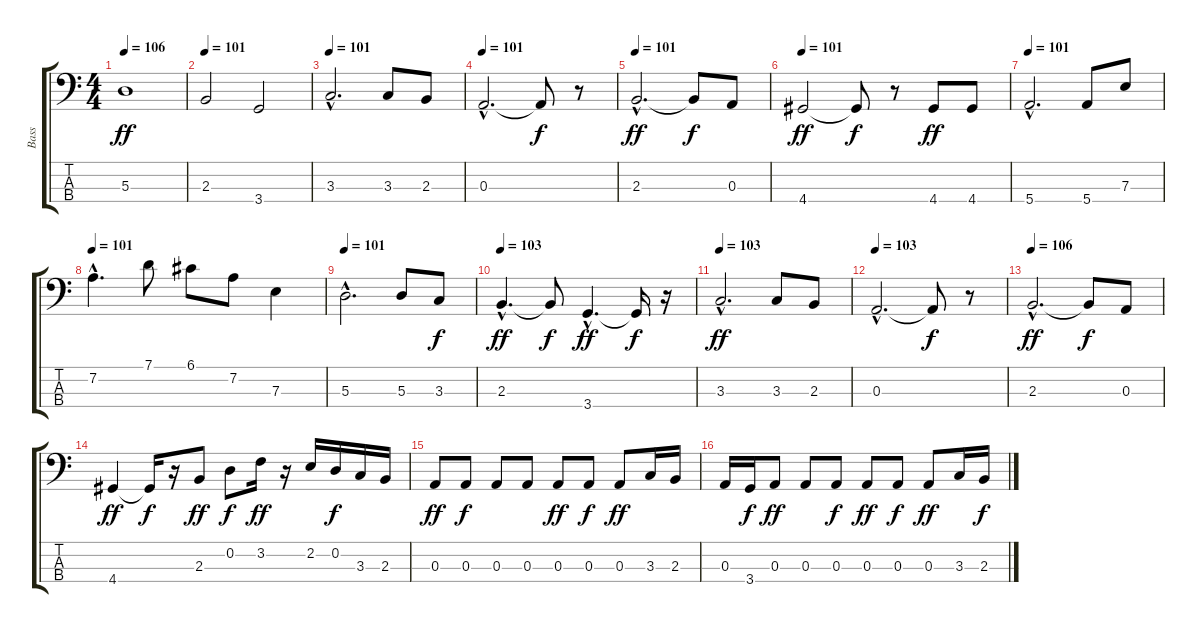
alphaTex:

\track ("Bass" "Bass") {instrument electricbassfinger}
\staff {score tabs}
\tuning (G2 D2 A1 E1) {hide}
\ts (4 4)
\tempo 106
\clef f4
\ks c
5.3.1{dy ff} |
\tempo 101
2.3.2 3.4.2 |
\tempo 101
3.3{hac}.2{d} 3.3.8 2.3.8 |
\tempo 101
0.3{hac}.2{d} 0.3{t}.8{dy f} r.8 |
\tempo 101
2.3{hac}.2{d dy ff} 2.3{t}.8{dy f} 0.3.8 |
\tempo 101
4.4.2{dy ff} 4.4{t}.8{dy f} r.8 4.4.8{dy ff} 4.4.8 |
\tempo 101
5.4{hac}.2{d} 5.4.8 7.3.8 |
\tempo 101
7.2{hac}.4{d} 7.1.8 6.1.8 7.2.8 7.3.4 |
\tempo 101
5.3{hac}.2{d} 5.3.8 3.3.8{dy f} |
\tempo 103
2.3{hac}.4{d dy ff} 2.3{t}.8{dy f} 3.4{hac}.4{d dy ff} 3.4{t}.16{dy f} r.16 |
\tempo 103
3.3{hac}.2{d dy ff} 3.3.8 2.3.8 |
\tempo 103
0.3{hac}.2{d} 0.3{t}.8{dy f} r.8 |
\tempo 106
2.3{hac}.2{d dy ff} 2.3{t}.8{dy f} 0.3.8 |
4.4.4{dy ff} 4.4{t}.16{dy f} r.16 2.3.8{dy ff} 0.2.8{dy f} 3.2.16{dy ff} r.16 2.2.16 0.2.16{dy f} 3.3.16 2.3.16 |
0.3.8{dy ff} 0.3.8{dy f} 0.3.8 0.3.8 0.3.8{dy ff} 0.3.8{dy f} 0.3.8{dy ff} 3.3.16 2.3.16 |
0.3.16 3.4.16{dy f} 0.3.8{dy ff} 0.3.8 0.3.8{dy f} 0.3.8{dy ff} 0.3.8{dy f} 0.3.8{dy ff} 3.3.16 2.3.16{dy f}
